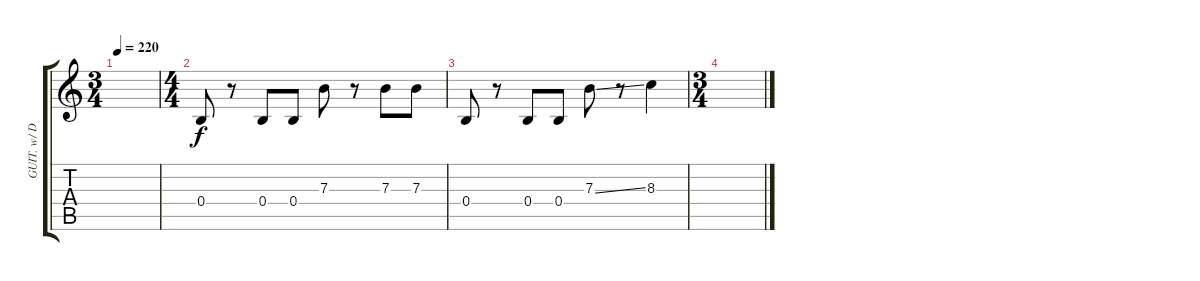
\track ("GUIT. w/ DELAY GREG" "GUIT. w/ D") {instrument electricguitarclean}
\staff {score tabs}
\tuning (Db4 Ab3 E3 B2 Gb2 B1) {hide}
\ts (3 4)
\tempo 220
\clef g2
\ks c
|
\ts (4 4)
0.4.8 r.8 0.4.8 0.4.8 7.3.8 r.8 7.3.8 7.3.8 |
0.4.8 r.8 0.4.8 0.4.8 7.3{ss}.8 r.8 8.3.4 |
\ts (3 4)
